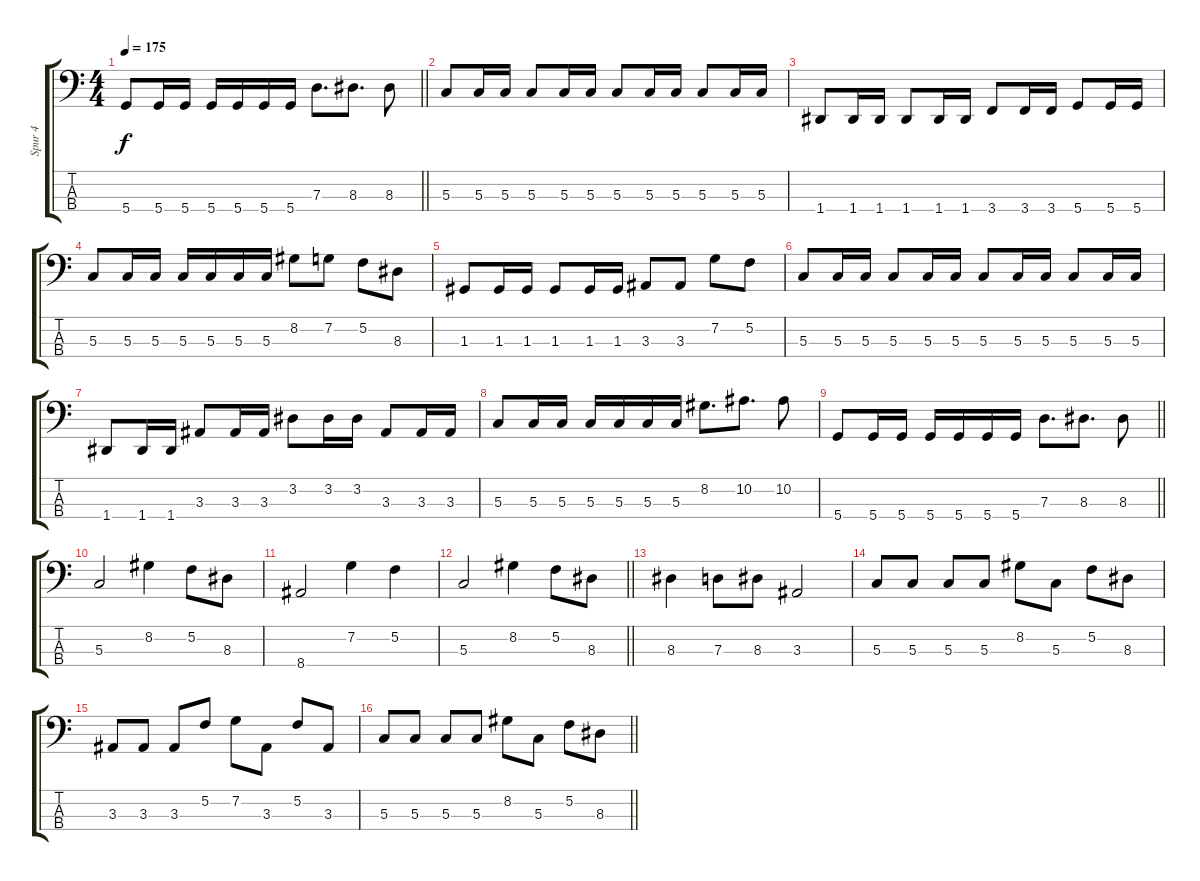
\track ("Spur 4" "Spur 4") {instrument electricbasspick}
\staff {score tabs}
\tuning (F2 C2 G1 D1) {hide}
\ts (4 4)
\tempo 175
\clef f4
\barLineRight lightlight
\ks c
5.4.8{dy f} 5.4.16 5.4.16 5.4.16 5.4.16 5.4.16 5.4.16 7.3.8{d} 8.3.8{d} 8.3.8 |
5.3.8 5.3.16 5.3.16 5.3.8 5.3.16 5.3.16 5.3.8 5.3.16 5.3.16 5.3.8 5.3.16 5.3.16 |
1.4.8 1.4.16 1.4.16 1.4.8 1.4.16 1.4.16 3.4.8 3.4.16 3.4.16 5.4.8 5.4.16 5.4.16 |
5.3.8 5.3.16 5.3.16 5.3.16 5.3.16 5.3.16 5.3.16 8.2.8 7.2.8 5.2.8 8.3.8 |
1.3.8 1.3.16 1.3.16 1.3.8 1.3.16 1.3.16 3.3.8 3.3.8 7.2.8 5.2.8 |
5.3.8 5.3.16 5.3.16 5.3.8 5.3.16 5.3.16 5.3.8 5.3.16 5.3.16 5.3.8 5.3.16 5.3.16 |
1.4.8 1.4.16 1.4.16 3.3.8 3.3.16 3.3.16 3.2.8 3.2.16 3.2.16 3.3.8 3.3.16 3.3.16 |
5.3.8 5.3.16 5.3.16 5.3.16 5.3.16 5.3.16 5.3.16 8.2.8{d} 10.2.8{d} 10.2.8 |
\barLineRight lightlight
5.4.8 5.4.16 5.4.16 5.4.16 5.4.16 5.4.16 5.4.16 7.3.8{d} 8.3.8{d} 8.3.8 |
5.3.2 8.2.4 5.2.8 8.3.8 |
8.4.2 7.2.4 5.2.4 |
\barLineRight lightlight
5.3.2 8.2.4 5.2.8 8.3.8 |
8.3.4 7.3.8 8.3.8 3.3.2 |
5.3.8 5.3.8 5.3.8 5.3.8 8.2.8 5.3.8 5.2.8 8.3.8 |
3.3.8 3.3.8 3.3.8 5.2.8 7.2.8 3.3.8 5.2.8 3.3.8 |
\barLineRight lightlight
5.3.8 5.3.8 5.3.8 5.3.8 8.2.8 5.3.8 5.2.8 8.3.8
